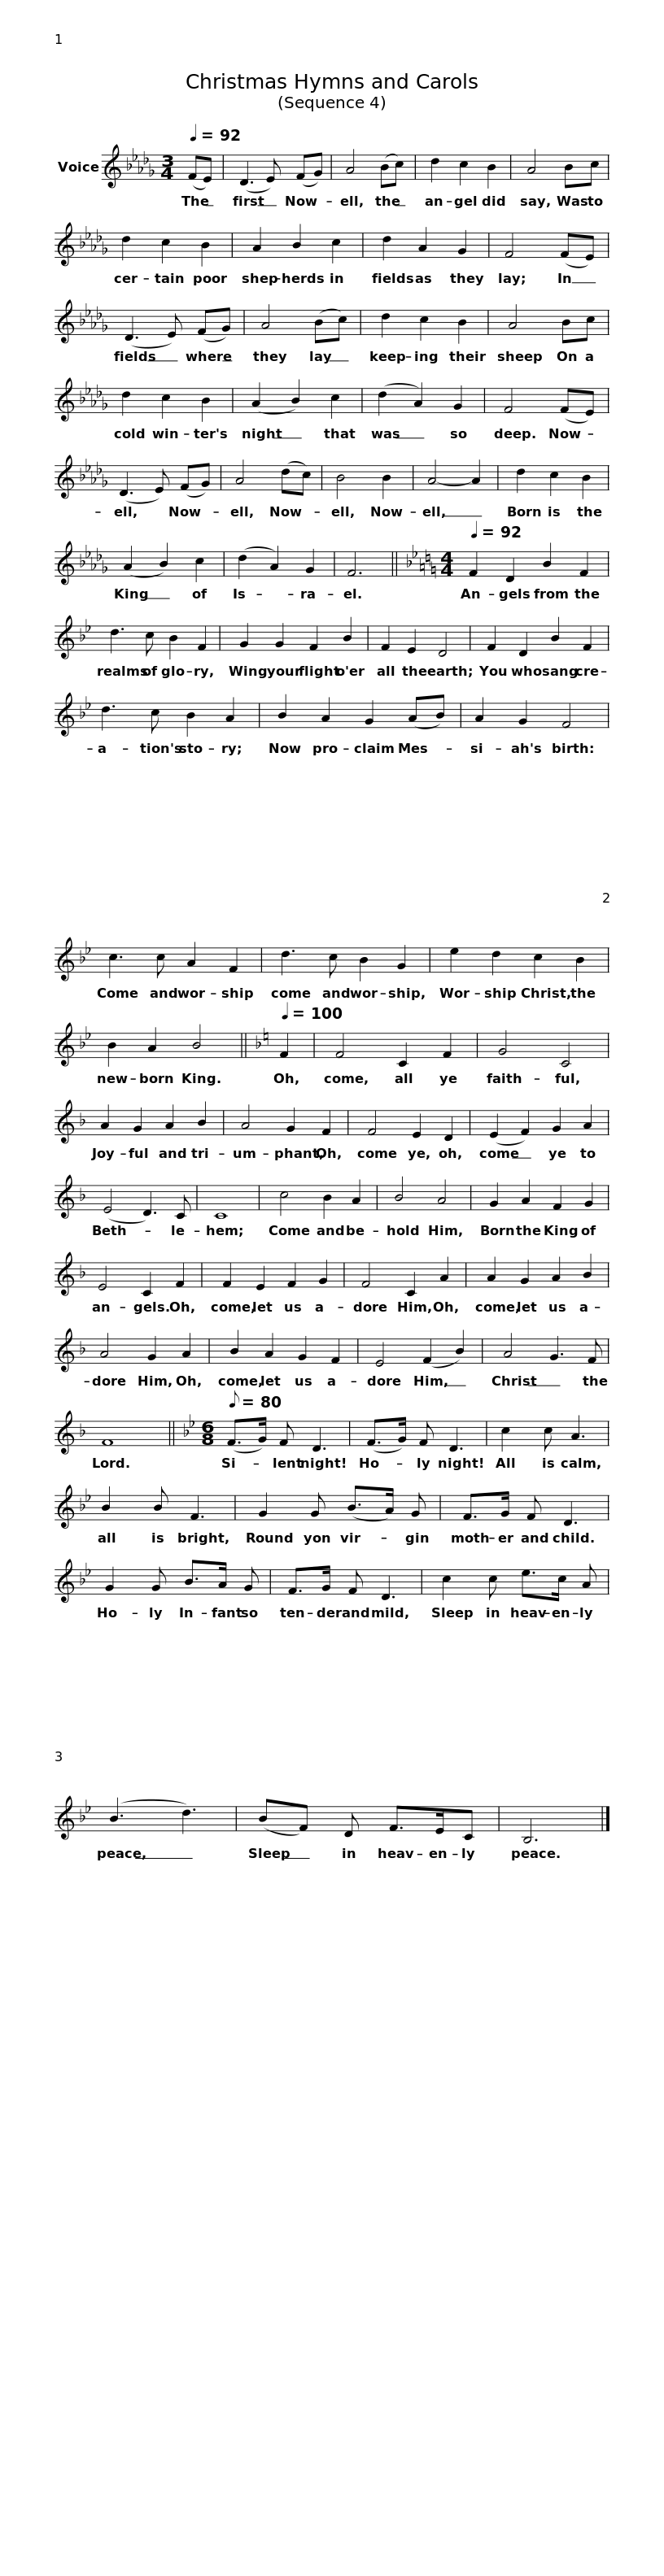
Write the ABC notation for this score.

X:1
L:1/8
Q:1/4=92
M:3/4
I:linebreak $
K:Db
V:1 treble
V:1
 (FE) | (D3 E) (FG) | A4 (Bc) | d2 c2 B2 | A4 Bc | %5
 d2 c2 B2 | A2 B2 c2 |$ d2 A2 G2 | F4 (FE) | (D3 E) (FG) | %10
 A4 (Bc) | d2 c2 B2 | A4 Bc | d2 c2 B2 |$ (A2 B2) c2 | %15
 (d2 A2) G2 | F4 (FE) | (D3 E) (FG) | A4 (dc) | B4 B2 | %20
 A4- A2 | d2 c2 B2 | (A2 B2) c2 |$ (d2 A2) G2 | F6 || %25
[K:Bb][M:4/4][Q:1/4=92] F2 D2 B2 F2 | d3 c B2 F2 | G2 G2 F2 B2 | F2 E2 D4 |$ F2 D2 B2 F2 | %30
 d3 c B2 A2 | B2 A2 G2 (AB) | A2 G2 F4 | c3 c A2 F2 |$ d3 c B2 G2 | %35
 e2 d2 c2 B2 | B2 A2 B4 ||[K:F][Q:1/4=100] F2 | F4 C2 F2 | G4 C4 |$ %40
 A2 G2 A2 B2 | A4 G2 F2 | F4 E2 D2 | (E2 F2) G2 A2 | (E4 D3) C | %45
 C8 | c4 B2 A2 |$ B4 A4 | G2 A2 F2 G2 | E4 C2 F2 | %50
 F2 E2 F2 G2 | F4 C2 A2 | A2 G2 A2 B2 |$ A4 G2 A2 | B2 A2 G2 F2 | %55
 E4 (F2 B2) | A4 G3 F | F8 ||[K:Bb][M:6/8][Q:1/8=80] (F>G) F D3 | (F>G) F D3 |$ %60
 c2 c A3 | B2 B F3 | G2 G (B>A) G | F>G F D3 | G2 G B>A G | %65
 F>G F D3 |$ c2 c e>c A | (B3 d3) | (BF) D F>EC | B,6 |] %70
